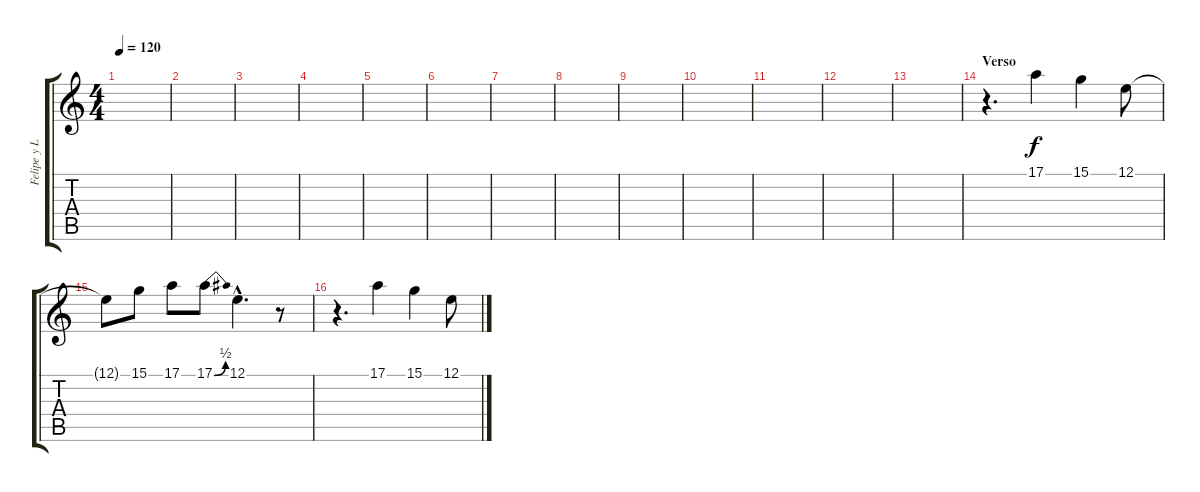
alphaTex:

\track ("Felipe y Lalo (Voz)" "Felipe y L") {instrument oboe}
\staff {score tabs}
\tuning (E4 B3 G3 D3 A2 E2) {hide}
\ts (4 4)
\tempo 120
\clef g2
\ks c
|
|
|
|
|
|
|
|
|
|
|
|
|
\section ("" "Verso")
r.4{d} 17.1.4 15.1.4 12.1.8 |
12.1{t}.8 15.1.8 17.1.8 17.1{be (bend 0 0 60 2)}.8 12.1{hac}.4{d} r.8 |
r.4{d} 17.1.4 15.1.4 12.1.8
